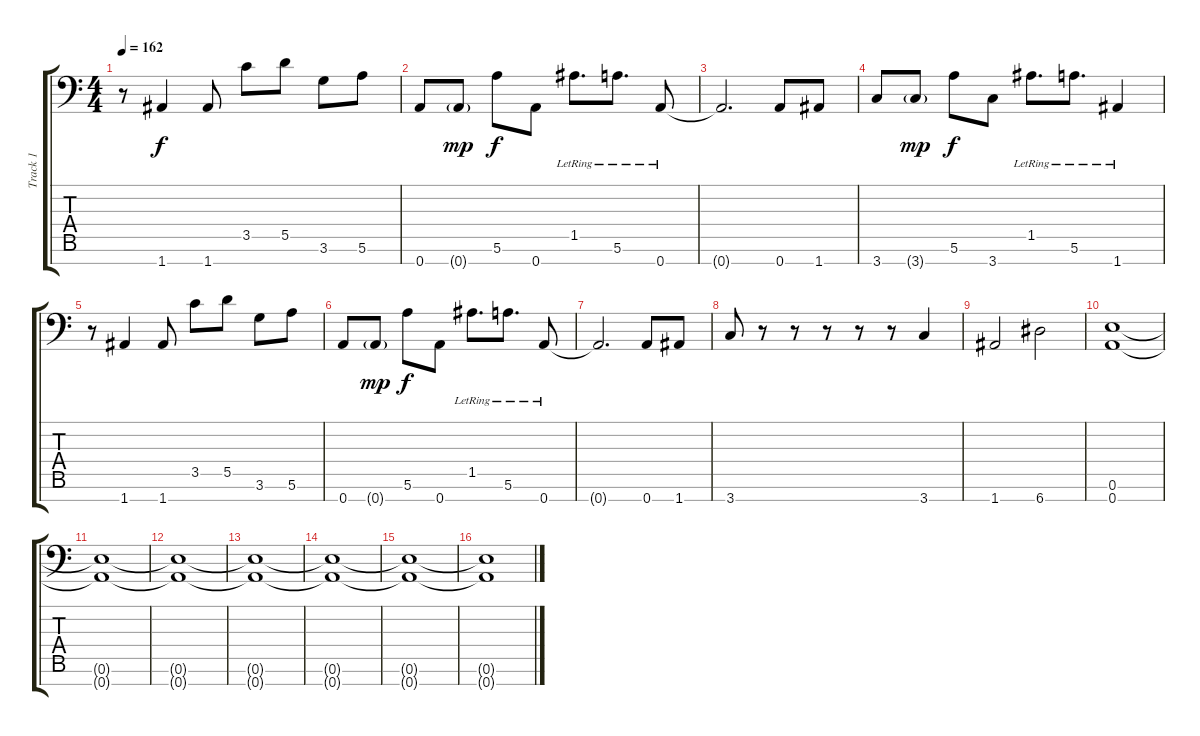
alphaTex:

\track ("Track 1" "Track 1") {instrument distortionguitar}
\staff {score tabs}
\tuning (E4 B3 G3 D3 A2 E2 A1) {hide}
\ts (4 4)
\tempo 162
\clef f4
\ks c
r.8{dy f} 1.7.4 1.7.8 3.5.8 5.5.8 3.6.8 5.6.8 |
0.7.8 0.7{g}.8{dy mp} 5.6.8{dy f} 0.7.8 1.5{lr}.8{d} 5.6{lr}.8{d} 0.7{lr}.8 |
0.7{t}.2{d} 0.7.8 1.7.8 |
3.7.8 3.7{g}.8{dy mp} 5.6.8{dy f} 3.7.8 1.5{lr}.8{d} 5.6{lr}.8{d} 1.7{lr}.4 |
r.8 1.7.4 1.7.8 3.5.8 5.5.8 3.6.8 5.6.8 |
0.7.8 0.7{g}.8{dy mp} 5.6.8{dy f} 0.7.8 1.5{lr}.8{d} 5.6{lr}.8{d} 0.7{lr}.8 |
0.7{t}.2{d} 0.7.8 1.7.8 |
3.7.8 r.8 r.8 r.8 r.8 r.8 3.7.4 |
1.7.2 6.7.2 |
(0.6 0.7).1 |
(0.6{t} 0.7{t}).1 |
(0.6{t} 0.7{t}).1 |
(0.6{t} 0.7{t}).1 |
(0.6{t} 0.7{t}).1{volume 0} |
(0.6{t} 0.7{t}).1 |
(0.6{t} 0.7{t}).1
